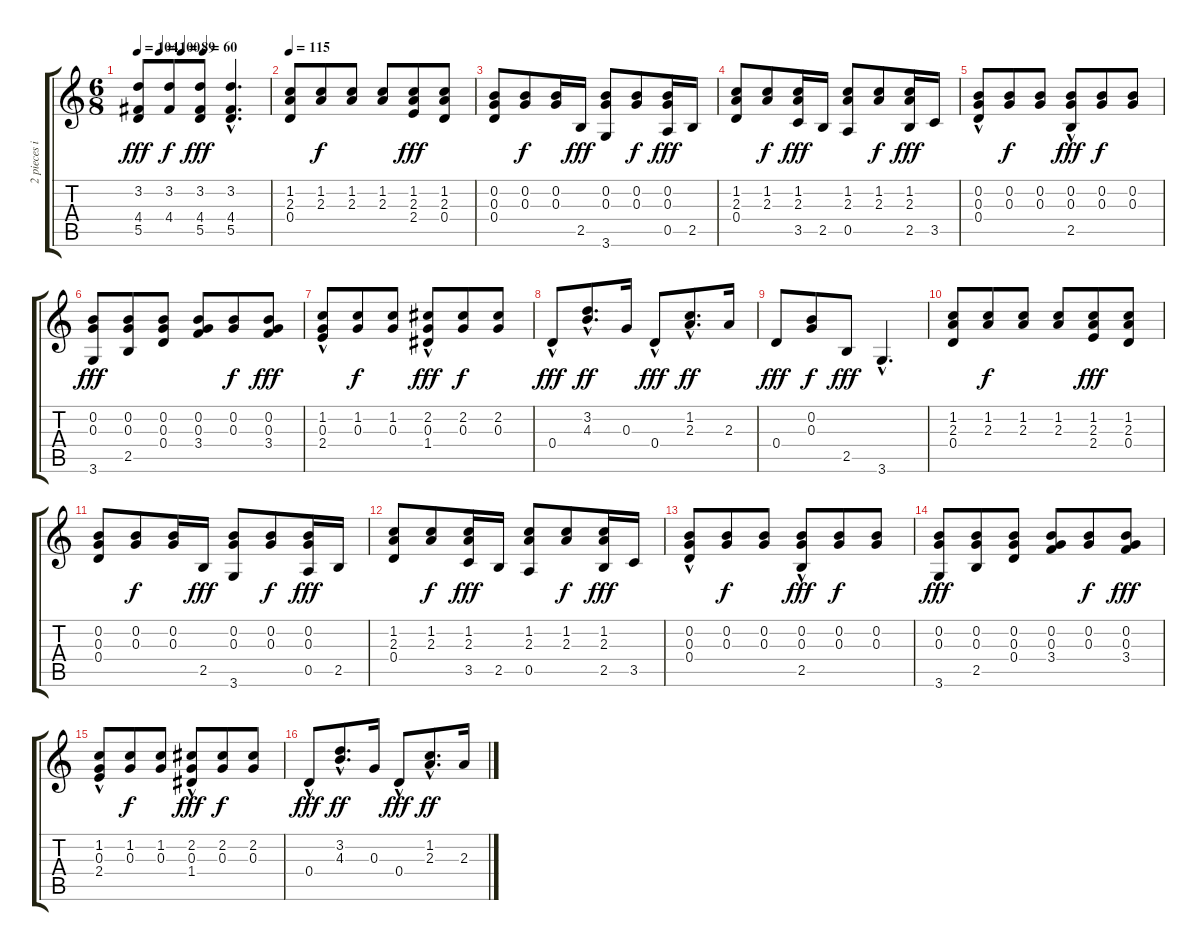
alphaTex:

\track ("2 pieces in G" "2 pieces i") {instrument acousticguitarnylon}
\staff {score tabs}
\tuning (E4 B3 G3 D3 A2 E2) {hide}
\ts (6 8)
\tempo 104
\tempo (100 0.16666666666666666)
\tempo (89 0.3333333333333333)
\tempo (60 0.5)
\clef g2
\ks c
(3.2 4.4 5.5).8{dy fff} (3.2 4.4).8{dy f} (3.2 4.4 5.5).8{dy fff} (3.2 4.4{hac} 5.5{hac}).4{d} |
\tempo 115
(1.2 2.3 0.4).8 (1.2 2.3).8{dy f} (1.2 2.3).8 (1.2 2.3).8 (1.2 2.3 2.4).8{dy fff} (1.2 2.3 0.4).8 |
(0.2 0.3 0.4).8 (0.2 0.3).8{dy f} (0.2 0.3).16 2.5.16{dy fff} (0.2 0.3 3.6).8 (0.2 0.3).8{dy f} (0.2 0.3 0.5).16{dy fff} 2.5.16 |
(1.2 2.3 0.4).8 (1.2 2.3).8{dy f} (1.2 2.3 3.5).16{dy fff} 2.5.16 (1.2 2.3 0.5).8 (1.2 2.3).8{dy f} (1.2 2.3 2.5).16{dy fff} 3.5.16 |
(0.2 0.3 0.4{hac}).8 (0.2 0.3).8{dy f} (0.2 0.3).8 (0.2 0.3 2.5{hac}).8{dy fff} (0.2 0.3).8{dy f} (0.2 0.3).8 |
(0.2 0.3 3.6).8{dy fff} (0.2 0.3 2.5).8 (0.2 0.3 0.4).8 (0.2 0.3 3.4).8 (0.2 0.3).8{dy f} (0.2 0.3 3.4).8{dy fff} |
(1.2 0.3 2.4{hac}).8 (1.2 0.3).8{dy f} (1.2 0.3).8 (2.2 0.3 1.4{hac}).8{dy fff} (2.2 0.3).8{dy f} (2.2 0.3).8 |
0.4{hac}.8{dy fff} (3.2{hac} 4.3{hac}).8{d dy ff} 0.3.16 0.4{hac}.8{dy fff} (1.2{hac} 2.3{hac}).8{d dy ff} 2.3.16 |
0.4.8{dy fff} (0.2 0.3).8{dy f} 2.5.8{dy fff} 3.6{hac}.4{d} |
(1.2 2.3 0.4).8 (1.2 2.3).8{dy f} (1.2 2.3).8 (1.2 2.3).8 (1.2 2.3 2.4).8{dy fff} (1.2 2.3 0.4).8 |
(0.2 0.3 0.4).8 (0.2 0.3).8{dy f} (0.2 0.3).16 2.5.16{dy fff} (0.2 0.3 3.6).8 (0.2 0.3).8{dy f} (0.2 0.3 0.5).16{dy fff} 2.5.16 |
(1.2 2.3 0.4).8 (1.2 2.3).8{dy f} (1.2 2.3 3.5).16{dy fff} 2.5.16 (1.2 2.3 0.5).8 (1.2 2.3).8{dy f} (1.2 2.3 2.5).16{dy fff} 3.5.16 |
(0.2 0.3 0.4{hac}).8 (0.2 0.3).8{dy f} (0.2 0.3).8 (0.2 0.3 2.5{hac}).8{dy fff} (0.2 0.3).8{dy f} (0.2 0.3).8 |
(0.2 0.3 3.6).8{dy fff} (0.2 0.3 2.5).8 (0.2 0.3 0.4).8 (0.2 0.3 3.4).8 (0.2 0.3).8{dy f} (0.2 0.3 3.4).8{dy fff} |
(1.2 0.3 2.4{hac}).8 (1.2 0.3).8{dy f} (1.2 0.3).8 (2.2 0.3 1.4{hac}).8{dy fff} (2.2 0.3).8{dy f} (2.2 0.3).8 |
0.4{hac}.8{dy fff} (3.2{hac} 4.3{hac}).8{d dy ff} 0.3.16 0.4{hac}.8{dy fff} (1.2{hac} 2.3{hac}).8{d dy ff} 2.3.16
